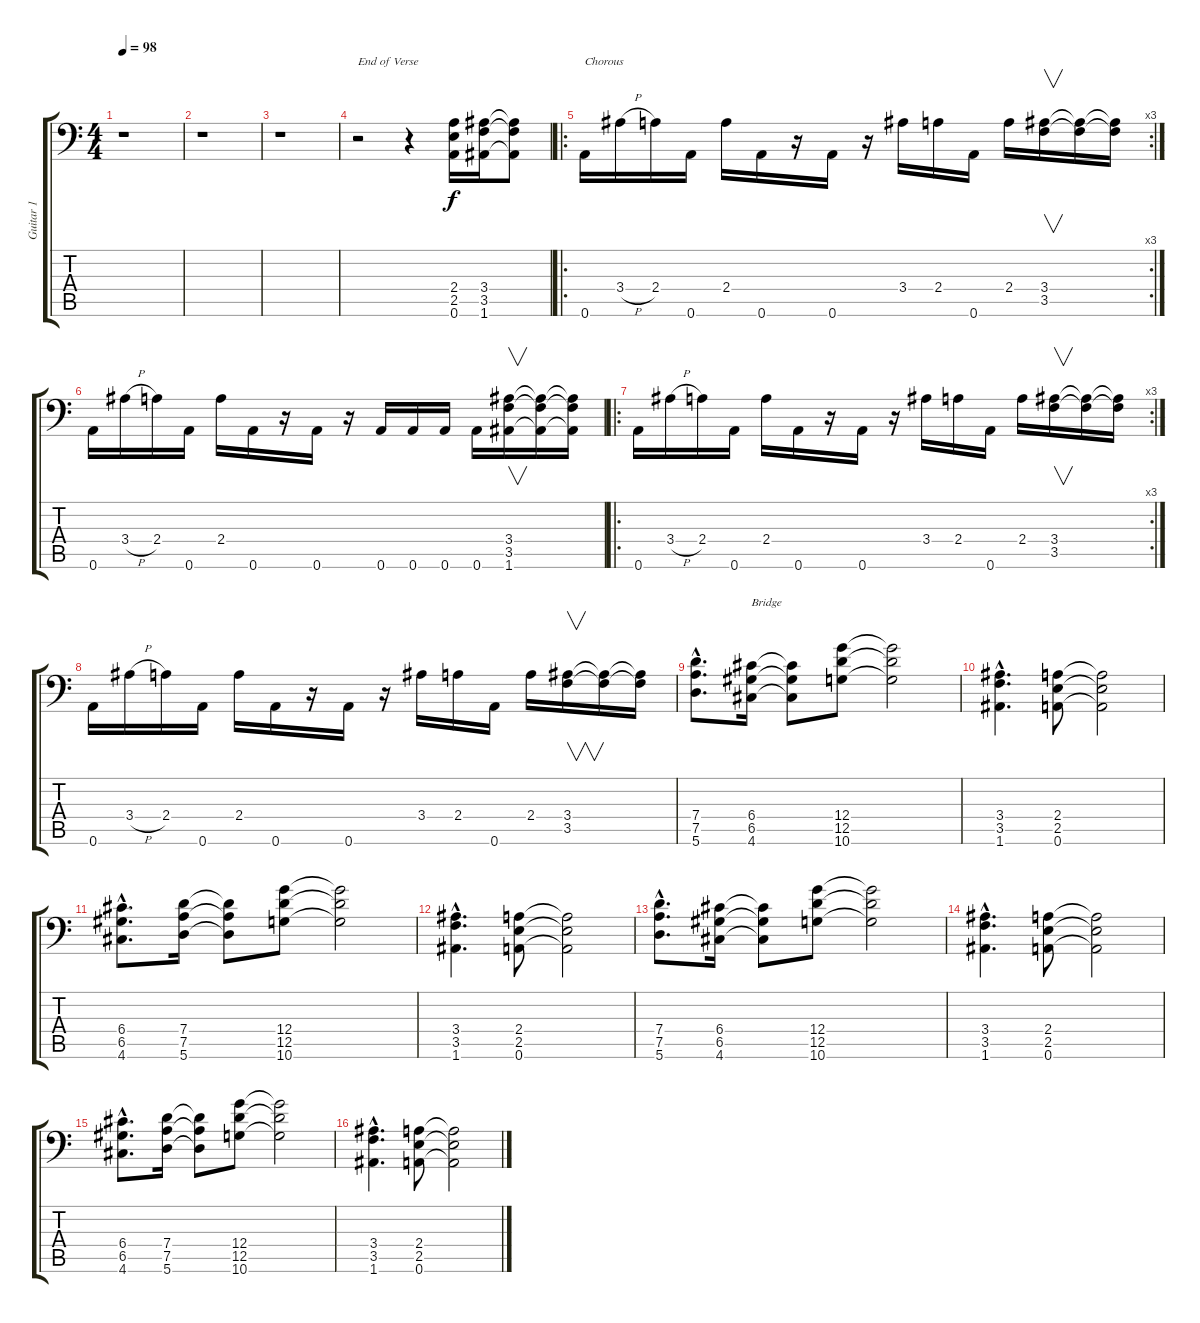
\track ("Guitar 1" "Guitar 1") {instrument distortionguitar}
\staff {score tabs}
\tuning (A3 F3 C3 G2 D2 A1) {hide}
\ts (4 4)
\tempo 98
\clef f4
\ks c
r.1{dy f} |
r.1 |
r.1 |
r.2{txt "End of Verse"} r.4 (2.4 2.5 0.6).16 (3.4 3.5 1.6).16 (3.4{t} 3.5{t} 1.6{t}).8 |
\ro
\rc 3
0.6.16{txt "Chorous"} 3.4{h}.16 2.4.16 0.6.16 2.4.16 0.6.16 r.16 0.6.16 r.16 3.4.16 2.4.16 0.6.16 2.4.16 (3.4 3.5).16{v} (3.4{t} 3.5{t}).16 (3.4{t} 3.5{t}).16 |
0.6.16 3.4{h}.16 2.4.16 0.6.16 2.4.16 0.6.16 r.16 0.6.16 r.16 0.6.16 0.6.16 0.6.16 0.6.16 (3.4 3.5 1.6).16{v} (3.4{t} 3.5{t} 1.6{t}).16 (3.4{t} 3.5{t} 1.6{t}).16 |
\ro
\rc 3
0.6.16 3.4{h}.16 2.4.16 0.6.16 2.4.16 0.6.16 r.16 0.6.16 r.16 3.4.16 2.4.16 0.6.16 2.4.16 (3.4 3.5).16{v} (3.4{t} 3.5{t}).16 (3.4{t} 3.5{t}).16 |
0.6.16 3.4{h}.16 2.4.16 0.6.16 2.4.16 0.6.16 r.16 0.6.16 r.16 3.4.16 2.4.16 0.6.16 2.4.16 (3.4 3.5).16{v} (3.4{t} 3.5{t}).16 (3.4{t} 3.5{t}).16 |
(7.4{hac} 7.5{hac} 5.6{hac}).8{d} (6.4 6.5 4.6).16{txt "Bridge"} (6.4{t} 6.5{t} 4.6{t}).8 (12.4 12.5 10.6).8 (12.4{t} 12.5{t} 10.6{t}).2 |
(3.4{hac} 3.5{hac} 1.6{hac}).4{d} (2.4 2.5 0.6).8 (2.4{t} 2.5{t} 0.6{t}).2 |
(6.4{hac} 6.5{hac} 4.6{hac}).8{d} (7.4 7.5 5.6).16 (7.4{t} 7.5{t} 5.6{t}).8 (12.4 12.5 10.6).8 (12.4{t} 12.5{t} 10.6{t}).2 |
(3.4{hac} 3.5{hac} 1.6{hac}).4{d} (2.4 2.5 0.6).8 (2.4{t} 2.5{t} 0.6{t}).2 |
(7.4{hac} 7.5{hac} 5.6{hac}).8{d} (6.4 6.5 4.6).16 (6.4{t} 6.5{t} 4.6{t}).8 (12.4 12.5 10.6).8 (12.4{t} 12.5{t} 10.6{t}).2 |
(3.4{hac} 3.5{hac} 1.6{hac}).4{d} (2.4 2.5 0.6).8 (2.4{t} 2.5{t} 0.6{t}).2 |
(6.4{hac} 6.5{hac} 4.6{hac}).8{d} (7.4 7.5 5.6).16 (7.4{t} 7.5{t} 5.6{t}).8 (12.4 12.5 10.6).8 (12.4{t} 12.5{t} 10.6{t}).2 |
(3.4{hac} 3.5{hac} 1.6{hac}).4{d} (2.4 2.5 0.6).8 (2.4{t} 2.5{t} 0.6{t}).2
